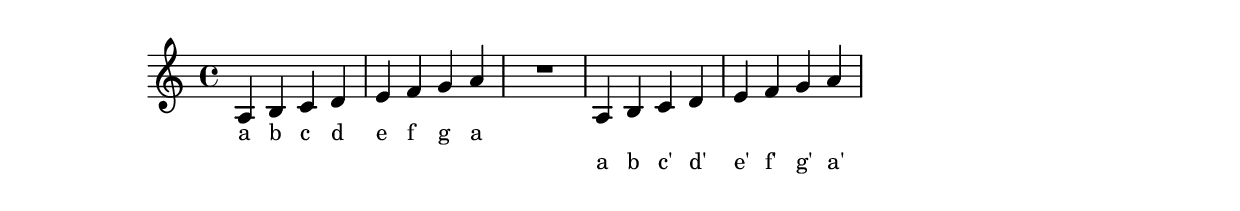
%% Do not edit this file; it is automatically
%% generated from LSR http://lsr.dsi.unimi.it
%% This file is in the public domain.
\version "2.12.2"

\header {
  lsrtags = "tweaks-and-overrides"

%% Translation of GIT committish: fa19277d20f8ab0397c560eb0e7b814bd804ecec
  texidoces = "
Se puede usar el contexto @code{NoteNames} para imprimir el valor
textual de las notas.  La propiedad @code{printOctaveNames} activa o
desactiva la representación de la octava de las notas.

"
  doctitlees = "Impresión de los nombres de las notas con o sin indicación de la octava"



  texidoc = "
The @code{NoteNames} context can be used to print the text value of
notes.  The @code{printOctaveNames} property turns on or off the
representation of the octave of the note.

"
  doctitle = "Printing note names with and without an octave marker"
} % begin verbatim

scale = \relative c' {
  a4 b c d
  e4 f g a
}

\new Staff {
  <<
    \scale
    \context NoteNames {
      \set printOctaveNames = ##f
      \scale
    }
  >>
  R1
  <<
    \scale
    \context NoteNames {
      \set printOctaveNames = ##t
      \scale
    }
  >>
}

